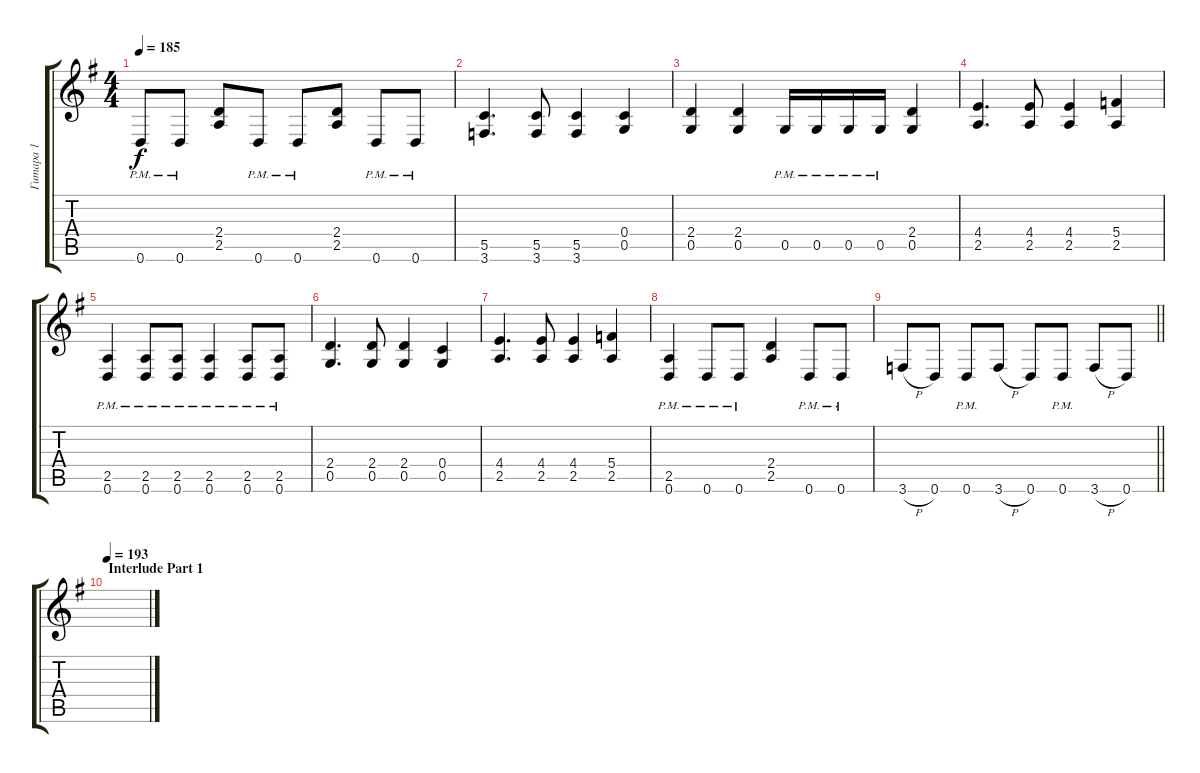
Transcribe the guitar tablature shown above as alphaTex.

\track ("Гитара 1" "Гитара 1") {instrument distortionguitar}
\staff {score tabs}
\tuning (D4 A3 F3 C3 G2 D2) {hide}
\ts (4 4)
\tempo 185
\clef g2
\ks eminor
0.6{pm}.8{dy f} 0.6{pm}.8 (2.4 2.5).8 0.6{pm}.8 0.6{pm}.8 (2.4 2.5).8 0.6{pm}.8 0.6{pm}.8 |
(5.5 3.6).4{d} (5.5 3.6).8 (5.5 3.6).4 (0.4 0.5).4 |
(2.4 0.5).4 (2.4 0.5).4 0.5{pm}.16 0.5{pm}.16 0.5{pm}.16 0.5{pm}.16 (2.4 0.5).4 |
(4.4 2.5).4{d} (4.4 2.5).8 (4.4 2.5).4 (5.4 2.5).4 |
(2.5{pm} 0.6{pm}).4 (2.5{pm} 0.6{pm}).8 (2.5{pm} 0.6{pm}).8 (2.5{pm} 0.6{pm}).4 (2.5{pm} 0.6{pm}).8 (2.5{pm} 0.6{pm}).8 |
(2.4 0.5).4{d} (2.4 0.5).8 (2.4 0.5).4 (0.4 0.5).4 |
(4.4 2.5).4{d} (4.4 2.5).8 (4.4 2.5).4 (5.4 2.5).4 |
(2.5{pm} 0.6{pm}).4 0.6{pm}.8 0.6{pm}.8 (2.4 2.5).4 0.6{pm}.8 0.6{pm}.8 |
\barLineRight lightlight
3.6{h}.8 0.6.8 0.6{pm}.8 3.6{h}.8 0.6.8 0.6{pm}.8 3.6{h}.8 0.6.8 |
\section ("" "Interlude Part 1")
\tempo 193
